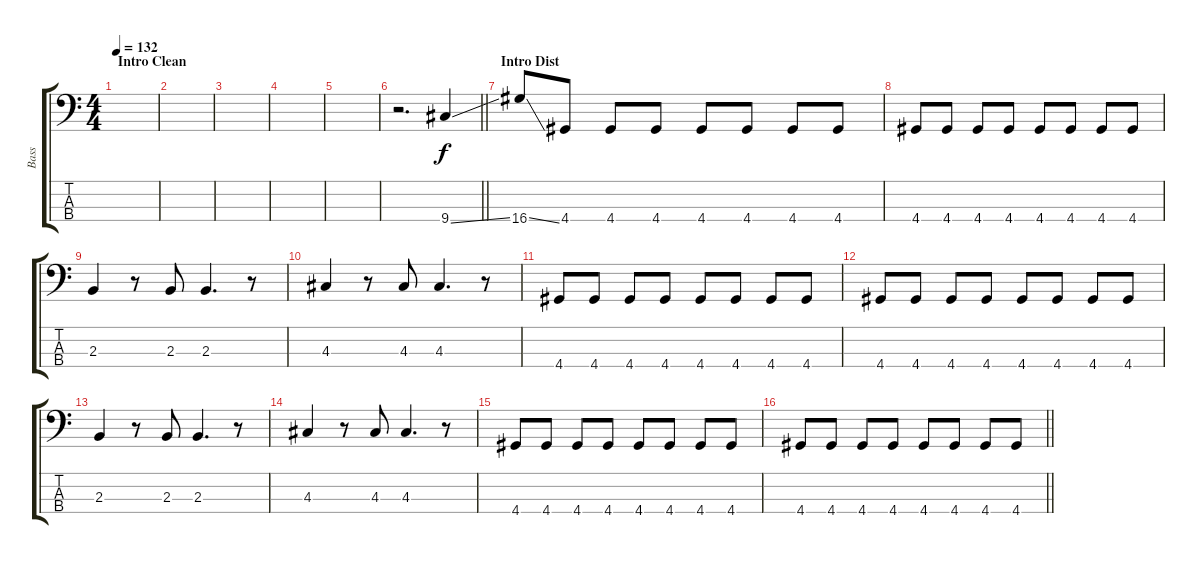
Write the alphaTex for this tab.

\track ("Bass" "Bass") {instrument slapbass2}
\staff {score tabs}
\tuning (G2 D2 A1 E1) {hide}
\ts (4 4)
\section ("" "Intro Clean")
\tempo 132
\clef f4
\ks c
|
|
|
|
|
\barLineRight lightlight
r.2{d} 9.4{ss}.4 |
\section ("" "Intro Dist")
16.4{ss}.8 4.4.8 4.4.8 4.4.8 4.4.8 4.4.8 4.4.8 4.4.8 |
4.4.8 4.4.8 4.4.8 4.4.8 4.4.8 4.4.8 4.4.8 4.4.8 |
2.3.4 r.8 2.3.8 2.3.4{d} r.8 |
4.3.4 r.8 4.3.8 4.3.4{d} r.8 |
4.4.8 4.4.8 4.4.8 4.4.8 4.4.8 4.4.8 4.4.8 4.4.8 |
4.4.8 4.4.8 4.4.8 4.4.8 4.4.8 4.4.8 4.4.8 4.4.8 |
2.3.4 r.8 2.3.8 2.3.4{d} r.8 |
4.3.4 r.8 4.3.8 4.3.4{d} r.8 |
4.4.8 4.4.8 4.4.8 4.4.8 4.4.8 4.4.8 4.4.8 4.4.8 |
\barLineRight lightlight
4.4.8 4.4.8 4.4.8 4.4.8 4.4.8 4.4.8 4.4.8 4.4.8
